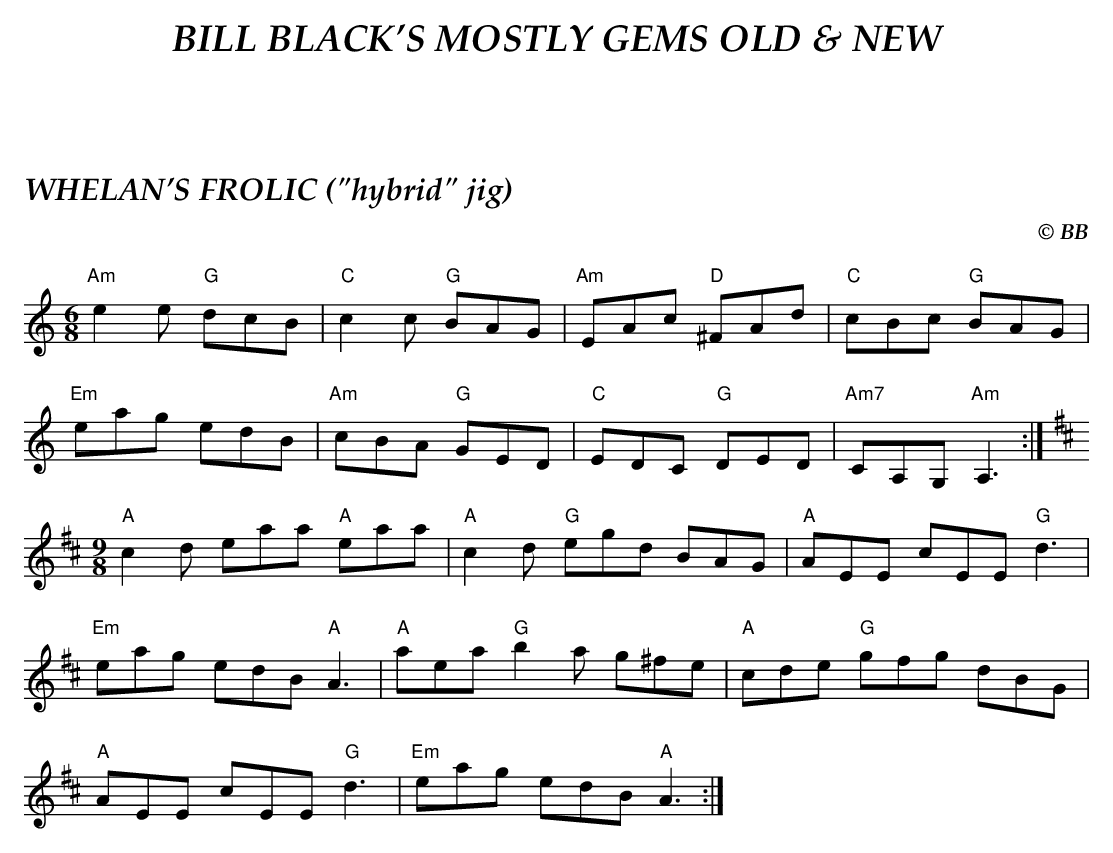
X:1
T:WHELAN'S FROLIC ("hybrid" jig)
C:© BB
Q:1/4=160
M:6/8
L:1/8
K:Am
"Am"e2 e "G"dcB|"C"c2 c "G"BAG|"Am"EAc "D"^FAd|"C"cBc "G"BAG|
"Em"eag edB|"Am"cBA "G"GED|"C"EDC "G"DED|"Am7"CA,G, "Am"A,3 :|
[M:9/8][Q:1/4=150]
K:Amix
"A"c2d eaa "A"eaa|"A"c2d "G"egd BAG|"A"AEE cEE "G"d3|
"Em"eag edB "A"A3|"A"aea "G"b2a g^fe|"A"cde "G"gfg dBG|
"A"AEE cEE "G"d3|"Em"eag edB "A"A3 :|
